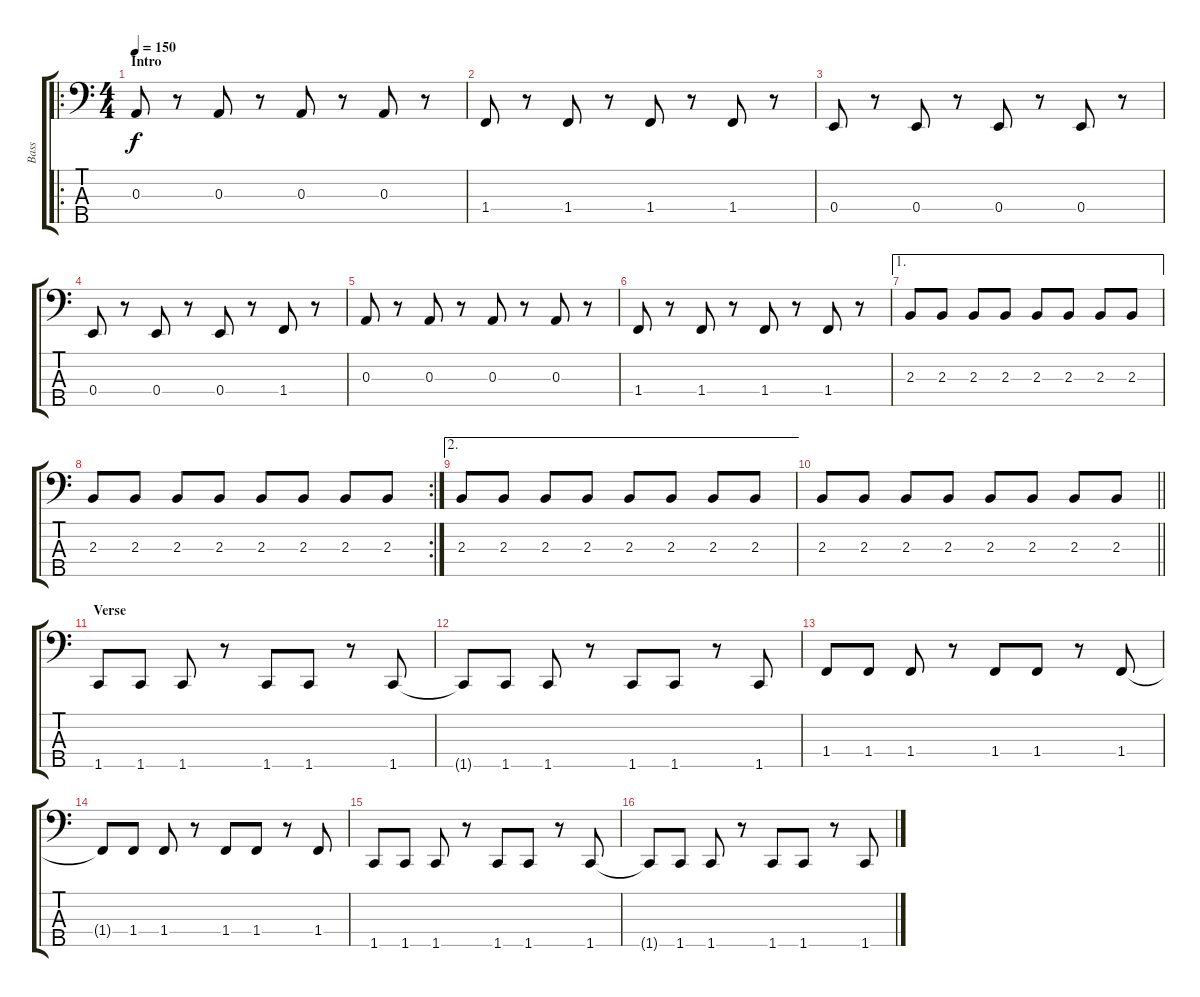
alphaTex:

\track ("Bass" "Bass") {instrument electricbasspick}
\staff {score tabs}
\tuning (G2 D2 A1 E1 B0) {hide}
\ro
\ts (4 4)
\section ("" "Intro")
\tempo 150
\clef f4
\ks c
0.3.8{dy f instrument electricbasspick} r.8 0.3.8 r.8 0.3.8 r.8 0.3.8 r.8 |
1.4.8 r.8 1.4.8 r.8 1.4.8 r.8 1.4.8 r.8 |
0.4.8 r.8 0.4.8 r.8 0.4.8 r.8 0.4.8 r.8 |
0.4.8 r.8 0.4.8 r.8 0.4.8 r.8 1.4.8 r.8 |
0.3.8 r.8 0.3.8 r.8 0.3.8 r.8 0.3.8 r.8 |
1.4.8 r.8 1.4.8 r.8 1.4.8 r.8 1.4.8 r.8 |
\ae 1
2.3.8 2.3.8 2.3.8 2.3.8 2.3.8 2.3.8 2.3.8 2.3.8 |
\rc 2
2.3.8 2.3.8 2.3.8 2.3.8 2.3.8 2.3.8 2.3.8 2.3.8 |
\ae 2
2.3.8 2.3.8 2.3.8 2.3.8 2.3.8 2.3.8 2.3.8 2.3.8 |
\barLineRight lightlight
2.3.8 2.3.8 2.3.8 2.3.8 2.3.8 2.3.8 2.3.8 2.3.8 |
\section ("" "Verse")
1.5.8 1.5.8 1.5.8 r.8 1.5.8 1.5.8 r.8 1.5.8 |
1.5{t}.8 1.5.8 1.5.8 r.8 1.5.8 1.5.8 r.8 1.5.8 |
1.4.8 1.4.8 1.4.8 r.8 1.4.8 1.4.8 r.8 1.4.8 |
1.4{t}.8 1.4.8 1.4.8 r.8 1.4.8 1.4.8 r.8 1.4.8 |
1.5.8 1.5.8 1.5.8 r.8 1.5.8 1.5.8 r.8 1.5.8 |
1.5{t}.8 1.5.8 1.5.8 r.8 1.5.8 1.5.8 r.8 1.5.8
